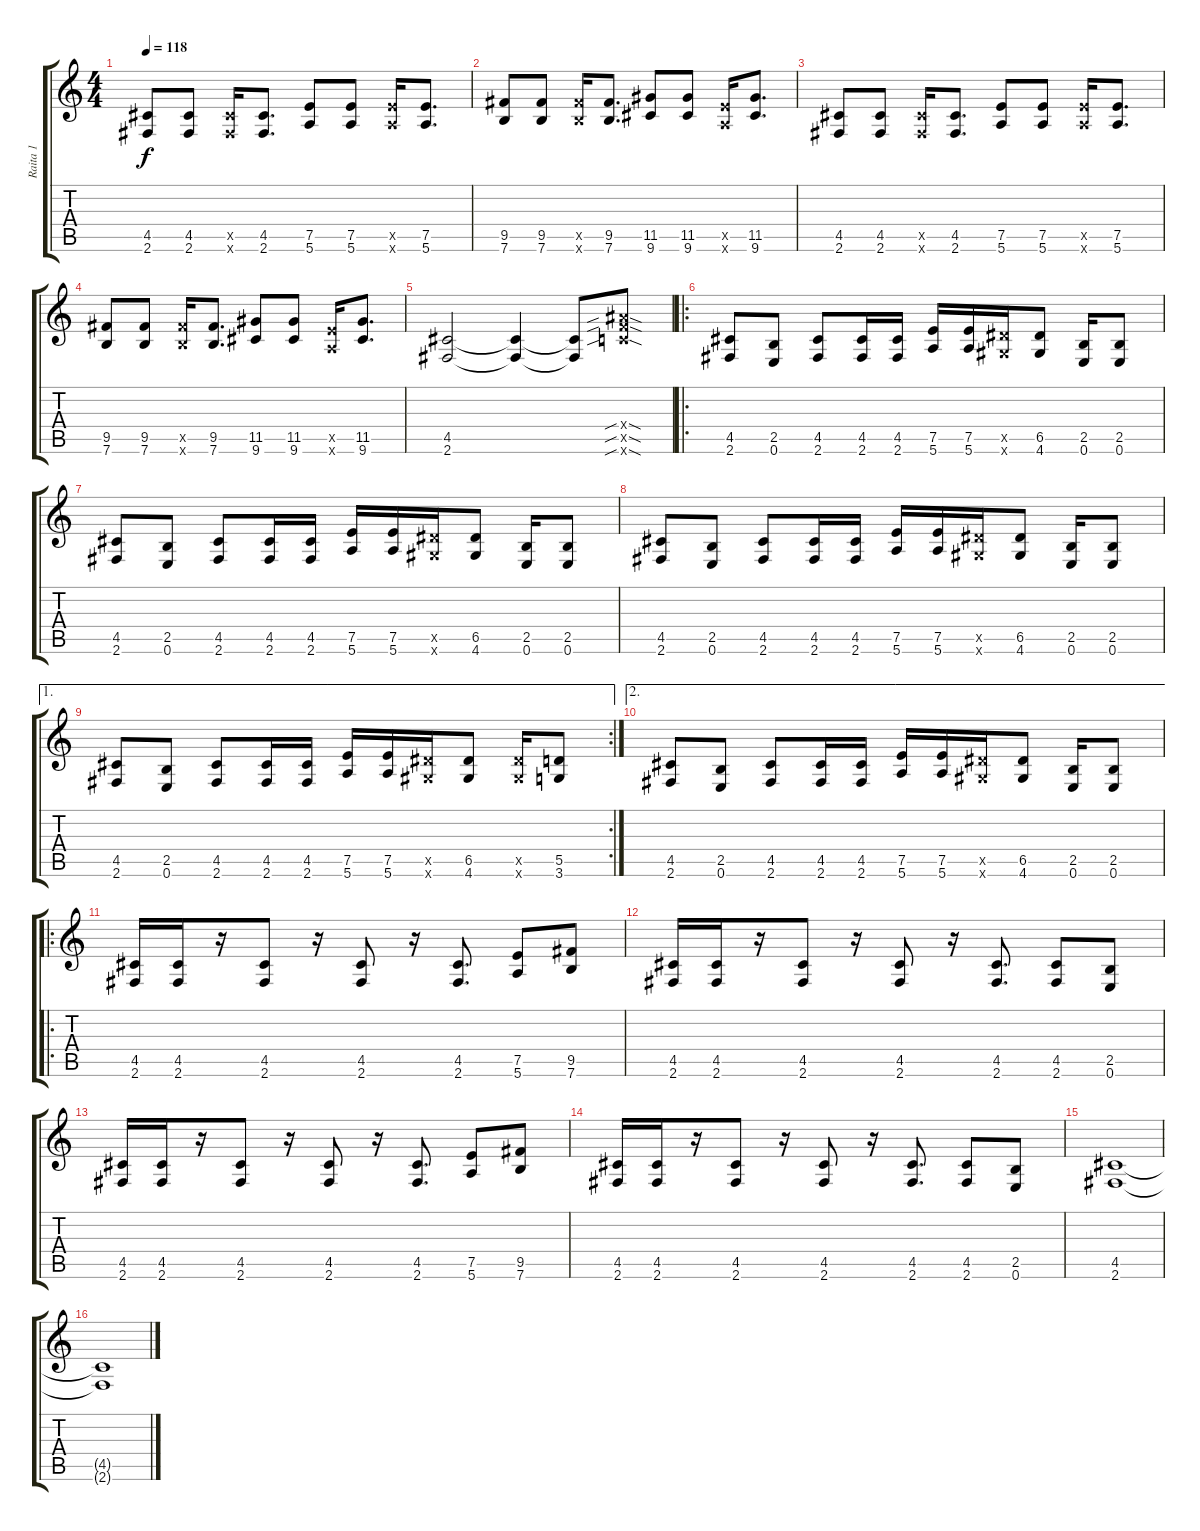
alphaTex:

\track ("Raita 1" "Raita 1") {instrument overdrivenguitar}
\staff {score tabs}
\tuning (E4 B3 G3 D3 A2 E2) {hide}
\ts (4 4)
\tempo 118
\clef g2
\ks c
(4.5 2.6).8{dy f} (4.5 2.6).8 (4.5{x} 2.6{x}).16 (4.5 2.6).8{d} (7.5 5.6).8 (7.5 5.6).8 (7.5{x} 5.6{x}).16 (7.5 5.6).8{d} |
(9.5 7.6).8 (9.5 7.6).8 (9.5{x} 7.6{x}).16 (9.5 7.6).8{d} (11.5 9.6).8 (11.5 9.6).8 (7.5{x} 5.6{x}).16 (11.5 9.6).8{d} |
(4.5 2.6).8 (4.5 2.6).8 (4.5{x} 2.6{x}).16 (4.5 2.6).8{d} (7.5 5.6).8 (7.5 5.6).8 (7.5{x} 5.6{x}).16 (7.5 5.6).8{d} |
(9.5 7.6).8 (9.5 7.6).8 (9.5{x} 7.6{x}).16 (9.5 7.6).8{d} (11.5 9.6).8 (11.5 9.6).8 (7.5{x} 5.6{x}).16 (11.5 9.6).8{d} |
(4.5 2.6).2 (4.5{t} 2.6{t}).4 (4.5{t} 2.6{t}).8 (8.4{sib sod x} 8.5{sib sod x} 8.6{sib sod x}).8 |
\ro
(4.5 2.6).8 (2.5 0.6).8 (4.5 2.6).8 (4.5 2.6).16 (4.5 2.6).16 (7.5 5.6).16 (7.5 5.6).16 (6.5{x} 4.6{x}).16 (6.5 4.6).8 (2.5 0.6).16 (2.5 0.6).8 |
(4.5 2.6).8 (2.5 0.6).8 (4.5 2.6).8 (4.5 2.6).16 (4.5 2.6).16 (7.5 5.6).16 (7.5 5.6).16 (6.5{x} 4.6{x}).16 (6.5 4.6).8 (2.5 0.6).16 (2.5 0.6).8 |
(4.5 2.6).8 (2.5 0.6).8 (4.5 2.6).8 (4.5 2.6).16 (4.5 2.6).16 (7.5 5.6).16 (7.5 5.6).16 (6.5{x} 4.6{x}).16 (6.5 4.6).8 (2.5 0.6).16 (2.5 0.6).8 |
\ae 1
\rc 2
(4.5 2.6).8 (2.5 0.6).8 (4.5 2.6).8 (4.5 2.6).16 (4.5 2.6).16 (7.5 5.6).16 (7.5 5.6).16 (6.5{x} 4.6{x}).16 (6.5 4.6).8 (6.5{x} 4.6{x}).16 (5.5 3.6).8 |
\ae 2
(4.5 2.6).8 (2.5 0.6).8 (4.5 2.6).8 (4.5 2.6).16 (4.5 2.6).16 (7.5 5.6).16 (7.5 5.6).16 (6.5{x} 4.6{x}).16 (6.5 4.6).8 (2.5 0.6).16 (2.5 0.6).8 |
\ro
(4.5 2.6).16 (4.5 2.6).16 r.16 (4.5 2.6).8 r.16 (4.5 2.6).8 r.16 (4.5 2.6).8{d} (7.5 5.6).8 (9.5 7.6).8 |
(4.5 2.6).16 (4.5 2.6).16 r.16 (4.5 2.6).8 r.16 (4.5 2.6).8 r.16 (4.5 2.6).8{d} (4.5 2.6).8 (2.5 0.6).8 |
(4.5 2.6).16 (4.5 2.6).16 r.16 (4.5 2.6).8 r.16 (4.5 2.6).8 r.16 (4.5 2.6).8{d} (7.5 5.6).8 (9.5 7.6).8 |
(4.5 2.6).16 (4.5 2.6).16 r.16 (4.5 2.6).8 r.16 (4.5 2.6).8 r.16 (4.5 2.6).8{d} (4.5 2.6).8 (2.5 0.6).8 |
(4.5 2.6).1 |
(4.5{t} 2.6{t}).1
